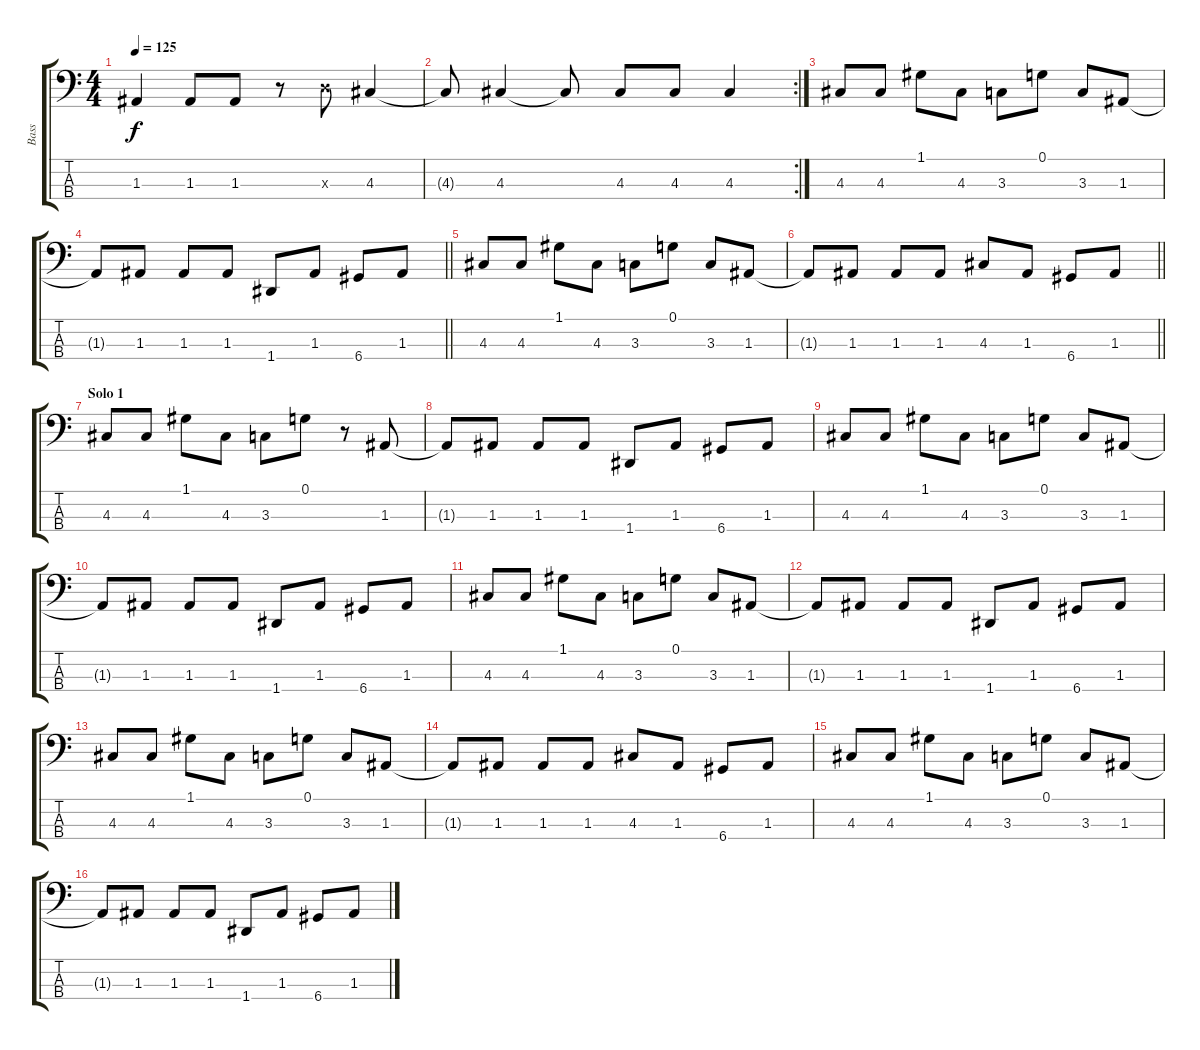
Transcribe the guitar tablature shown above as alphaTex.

\track ("Bass" "Bass") {instrument electricbassfinger}
\staff {score tabs}
\tuning (G2 D2 A1 D1) {hide}
\ts (4 4)
\tempo 125
\clef f4
\ks c
1.3.4{dy f} 1.3.8 1.3.8 r.8 5.3{x}.8 4.3.4 |
\rc 2
4.3{t}.8 4.3.4 4.3{t}.8 4.3.8 4.3.8 4.3.4 |
4.3.8 4.3.8 1.1.8 4.3.8 3.3.8 0.1.8 3.3.8 1.3.8 |
\barLineRight lightlight
1.3{t}.8 1.3.8 1.3.8 1.3.8 1.4.8 1.3.8 6.4.8 1.3.8 |
4.3.8 4.3.8 1.1.8 4.3.8 3.3.8 0.1.8 3.3.8 1.3.8 |
\barLineRight lightlight
1.3{t}.8 1.3.8 1.3.8 1.3.8 4.3.8 1.3.8 6.4.8 1.3.8 |
\section ("" "Solo 1")
4.3.8 4.3.8 1.1.8 4.3.8 3.3.8 0.1.8 r.8 1.3.8 |
1.3{t}.8 1.3.8 1.3.8 1.3.8 1.4.8 1.3.8 6.4.8 1.3.8 |
4.3.8 4.3.8 1.1.8 4.3.8 3.3.8 0.1.8 3.3.8 1.3.8 |
1.3{t}.8 1.3.8 1.3.8 1.3.8 1.4.8 1.3.8 6.4.8 1.3.8 |
4.3.8 4.3.8 1.1.8 4.3.8 3.3.8 0.1.8 3.3.8 1.3.8 |
1.3{t}.8 1.3.8 1.3.8 1.3.8 1.4.8 1.3.8 6.4.8 1.3.8 |
4.3.8 4.3.8 1.1.8 4.3.8 3.3.8 0.1.8 3.3.8 1.3.8 |
1.3{t}.8 1.3.8 1.3.8 1.3.8 4.3.8 1.3.8 6.4.8 1.3.8 |
4.3.8 4.3.8 1.1.8 4.3.8 3.3.8 0.1.8 3.3.8 1.3.8 |
1.3{t}.8 1.3.8 1.3.8 1.3.8 1.4.8 1.3.8 6.4.8 1.3.8
